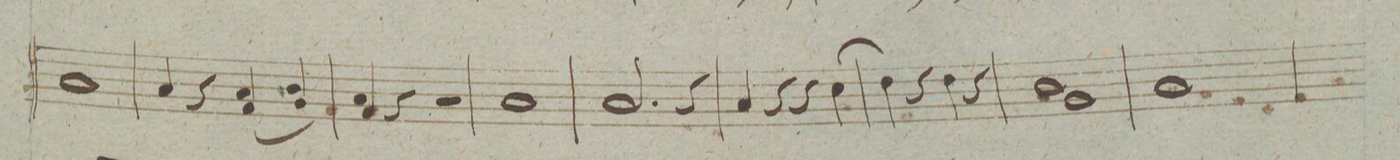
**kern	**dynam
*I"Viola	*
*clefC3	*
*k[f#c#g#d#]	*
*met(c|)	*
*M2/2	*
1B/	.
=18	=18
4B/	.
4r	.
(4B/ 4G#/	.
4c#/ 4A/)	.
=19	=19
4B/ 4G#/	.
4r	.
2r	.
=20	=20
1B/	.
=21	=21
2.B/	.
4r	.
=22	=22
4B/	.
4r	.
4r	.
(4d#\	.
=23	=23
4e\)	.
4r	.
4e\	.
4r	.
=24	=24
1c#/ 1A/	.
=25	=25
1B/	.
=26	=26
*-	*-
